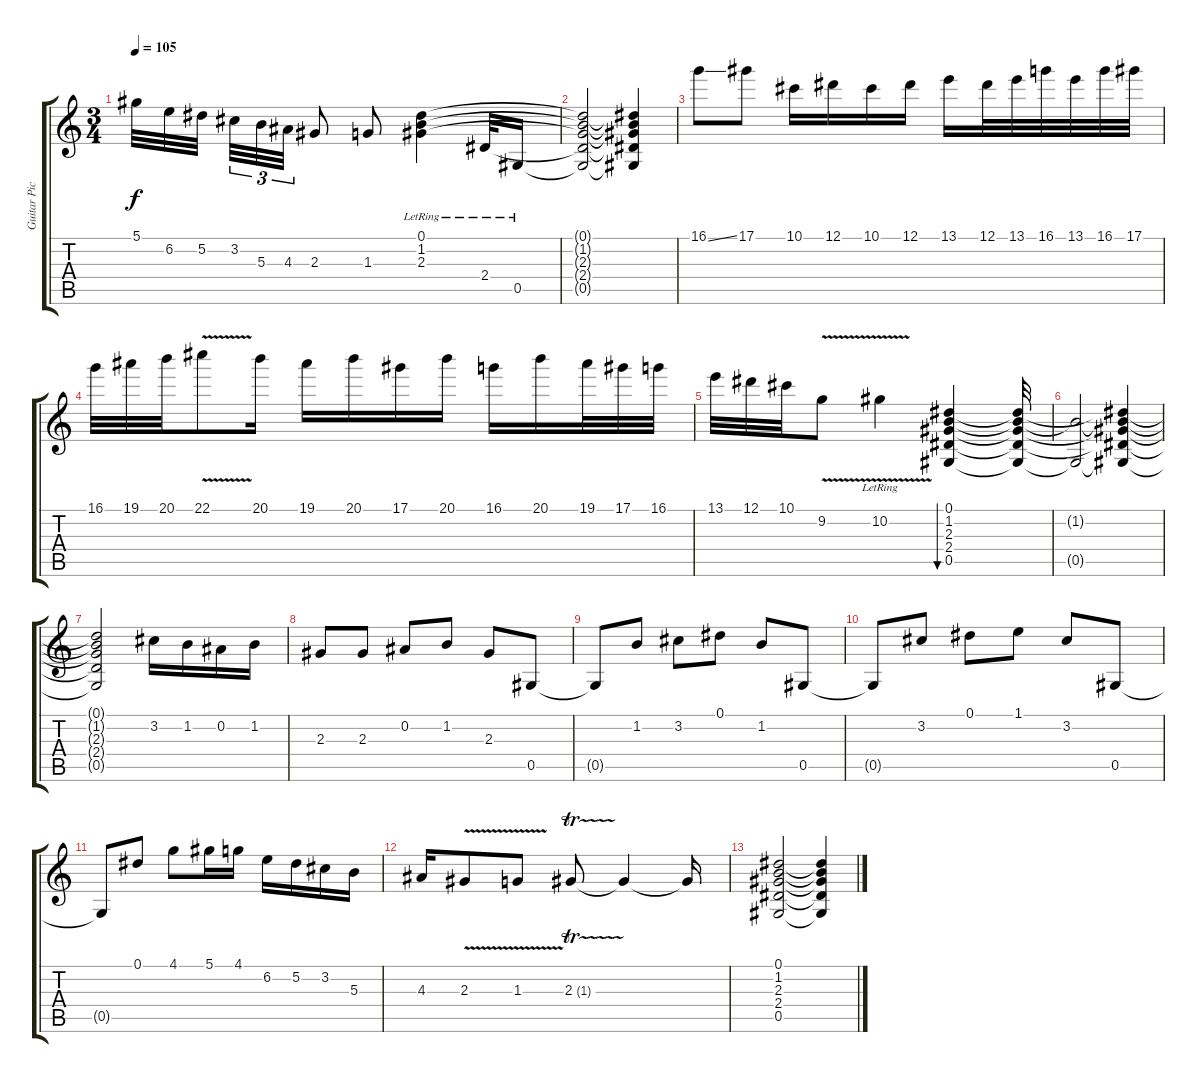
\track ("Guitar Pick" "Guitar Pic") {instrument electricguitarjazz}
\staff {score tabs}
\tuning (Eb4 Bb3 Gb3 Db3 Ab2 Eb2) {hide}
\ts (3 4)
\tempo 105
\clef g2
\ks c
5.1.32{dy f} 6.2.32 5.2.32 3.2.32{tu (3 2)} 5.3.32{tu (3 2)} 4.3.32{tu (3 2)} 2.3.8 1.3.8 (0.1{lr} 1.2{lr} 2.3{lr}).4 2.4{lr}.32 0.5{lr}.16 |
(0.1{t} 1.2{t} 2.3{t} 2.4{t} 0.5{t}).2 (0.1{t} 1.2{t} 2.3{t} 2.4{t} 0.5{t}).4 |
16.1{ss}.8 17.1.8 10.1.16 12.1.16 10.1.16 12.1.16 13.1.16 12.1.32 13.1.32 16.1.32 13.1.32 16.1.32 17.1.32 |
16.1.32 19.1.32 20.1.32 22.1{v}.8 20.1.16 19.1.16 20.1.16 17.1.16 20.1.16 16.1.16 20.1.16 19.1.32 17.1.32 16.1.32 |
13.1.32 12.1.32 10.1.32 9.2{v}.8 10.2{v lr}.4 (0.1 1.2 2.3 2.4 0.5).4{bu 480} (0.1{t} 1.2{t} 2.3{t} 2.4{t} 0.5{t}).32 |
(1.2{t} 0.5{t}).2 (0.1{t} 1.2{t} 2.3{t} 2.4{t} 0.5{t}).4 |
(0.1{t} 1.2{t} 2.3{t} 2.4{t} 0.5{t}).2 3.2.16 1.2.16 0.2.16 1.2.16 |
2.3.8 2.3.8 0.2.8 1.2.8 2.3.8 0.5.8 |
0.5{t}.8 1.2.8 3.2.8 0.1.8 1.2.8 0.5.8 |
0.5{t}.8 3.2.8 0.1.8 1.1.8 3.2.8 0.5.8 |
0.5{t}.8 0.1.8 4.1.8 5.1.16 4.1.16 6.2.16 5.2.16 3.2.16 5.3.16 |
4.3.16 2.3{v}.8 1.3{v}.8 2.3{tr (1 32)}.8 2.3{t}.4 2.3{t}.16 |
(0.1 1.2 2.3 2.4 0.5).2 (0.1{t} 1.2{t} 2.3{t} 2.4{t} 0.5{t}).4
